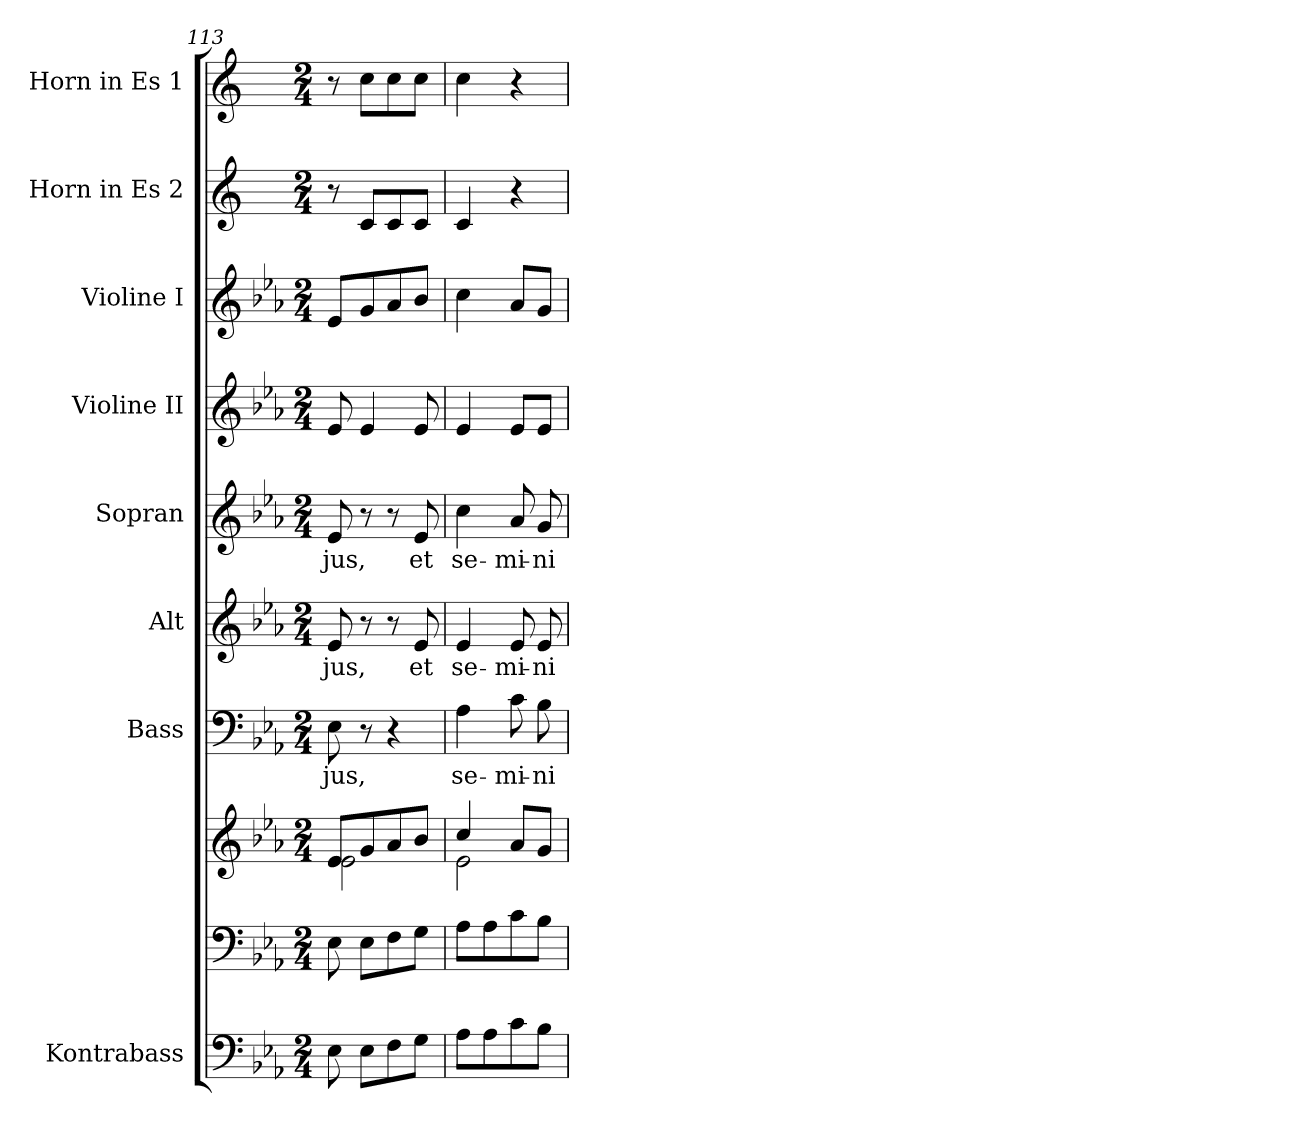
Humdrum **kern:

**kern	**kern	**kern	**kern	**text	**kern	**text	**kern	**text	**kern	**kern	**kern	**kern
*part9	*part8	*part8	*part7	*part7	*part6	*part6	*part5	*part5	*part4	*part3	*part2	*part1
*staff10	*staff9	*staff8	*staff7	*staff7	*staff6	*staff6	*staff5	*staff5	*staff4	*staff3	*staff2	*staff1
*I"Kontrabass	*	*	*I"Bass	*	*I"Alt	*	*I"Sopran	*	*I"Violine II	*I"Violine I	*I"Horn in Es 2	*I"Horn in Es 1
*I'Kb.	*	*	*I'B.	*	*I'A.	*	*I'S.	*	*I'Vl. II	*I'Vl. I	*	*
*clefF4	*clefF4	*clefG2	*clefF4	*	*clefG2	*	*clefG2	*	*clefG2	*clefG2	*clefG2	*clefG2
*ITrd7c12	*	*	*	*	*	*	*	*	*	*	*ITrd5c9	*ITrd5c9
*k[b-e-a-]	*k[b-e-a-]	*k[b-e-a-]	*k[b-e-a-]	*	*k[b-e-a-]	*	*k[b-e-a-]	*	*k[b-e-a-]	*k[b-e-a-]	*k[b-e-a-]	*k[b-e-a-]
*E-:	*E-:	*E-:	*E-:	*	*E-:	*	*E-:	*	*E-:	*E-:	*E-:	*E-:
*M2/4	*M2/4	*M2/4	*M2/4	*	*M2/4	*	*M2/4	*	*M2/4	*M2/4	*M2/4	*M2/4
=113	=113	=113	=113	=113	=113	=113	=113	=113	=113	=113	=113	=113
*	*	*^	*	*	*	*	*	*	*	*	*	*
!	!	!	!	!	!LO:LY:b	!	!LO:LY:b	!	!LO:LY:b	!	!	!	!
8EE-\	8E-\	8e-/L	2e-\	8E-\	-jus,	8e-/	-jus,	8e-/	-jus,	8e-/	8e-/L	8r	8r
8EE-\L	8E-\L	8g/	.	8r	.	8r	.	8r	.	4e-/	8g/	8E-/L	8e-\L
8FF\	8F\	8a-/	.	4r	.	8r	.	8r	.	.	8a-/	8E-/	8e-\
!	!	!	!	!	!	!	!LO:LY:b	!	!LO:LY:b	!	!	!	!
8GG\J	8G\J	8b-/J	.	.	.	8e-/	et	8e-/	et	8e-/	8b-/J	8E-/J	8e-\J
=114	=114	=114	=114	=114	=114	=114	=114	=114	=114	=114	=114	=114	=114
!	!	!	!	!	!LO:LY:b	!	!LO:LY:b	!	!LO:LY:b	!	!	!	!
8AA-\L	8A-\L	4cc/	2e-\	4A-\	se-	4e-/	se-	4cc\	se-	4e-/	4cc\	4E-/	4e-\
8AA-\	8A-\	.	.	.	.	.	.	.	.	.	.	.	.
!	!	!	!	!	!LO:LY:b	!	!LO:LY:b	!	!LO:LY:b	!	!	!	!
8C\	8c\	8a-/L	.	8c\	-mi-	8e-/	-mi-	8a-/	-mi-	8e-/L	8a-/L	4r	4r
!	!	!	!	!	!LO:LY:b	!	!LO:LY:b	!	!LO:LY:b	!	!	!	!
8BB-\J	8B-\J	8g/J	.	8B-\	-ni	8e-/	-ni	8g/	-ni	8e-/J	8g/J	.	.
*	*	*v	*v	*	*	*	*	*	*	*	*	*	*
=	=	=	=	=	=	=	=	=	=	=	=	=
*-	*-	*-	*-	*-	*-	*-	*-	*-	*-	*-	*-	*-
